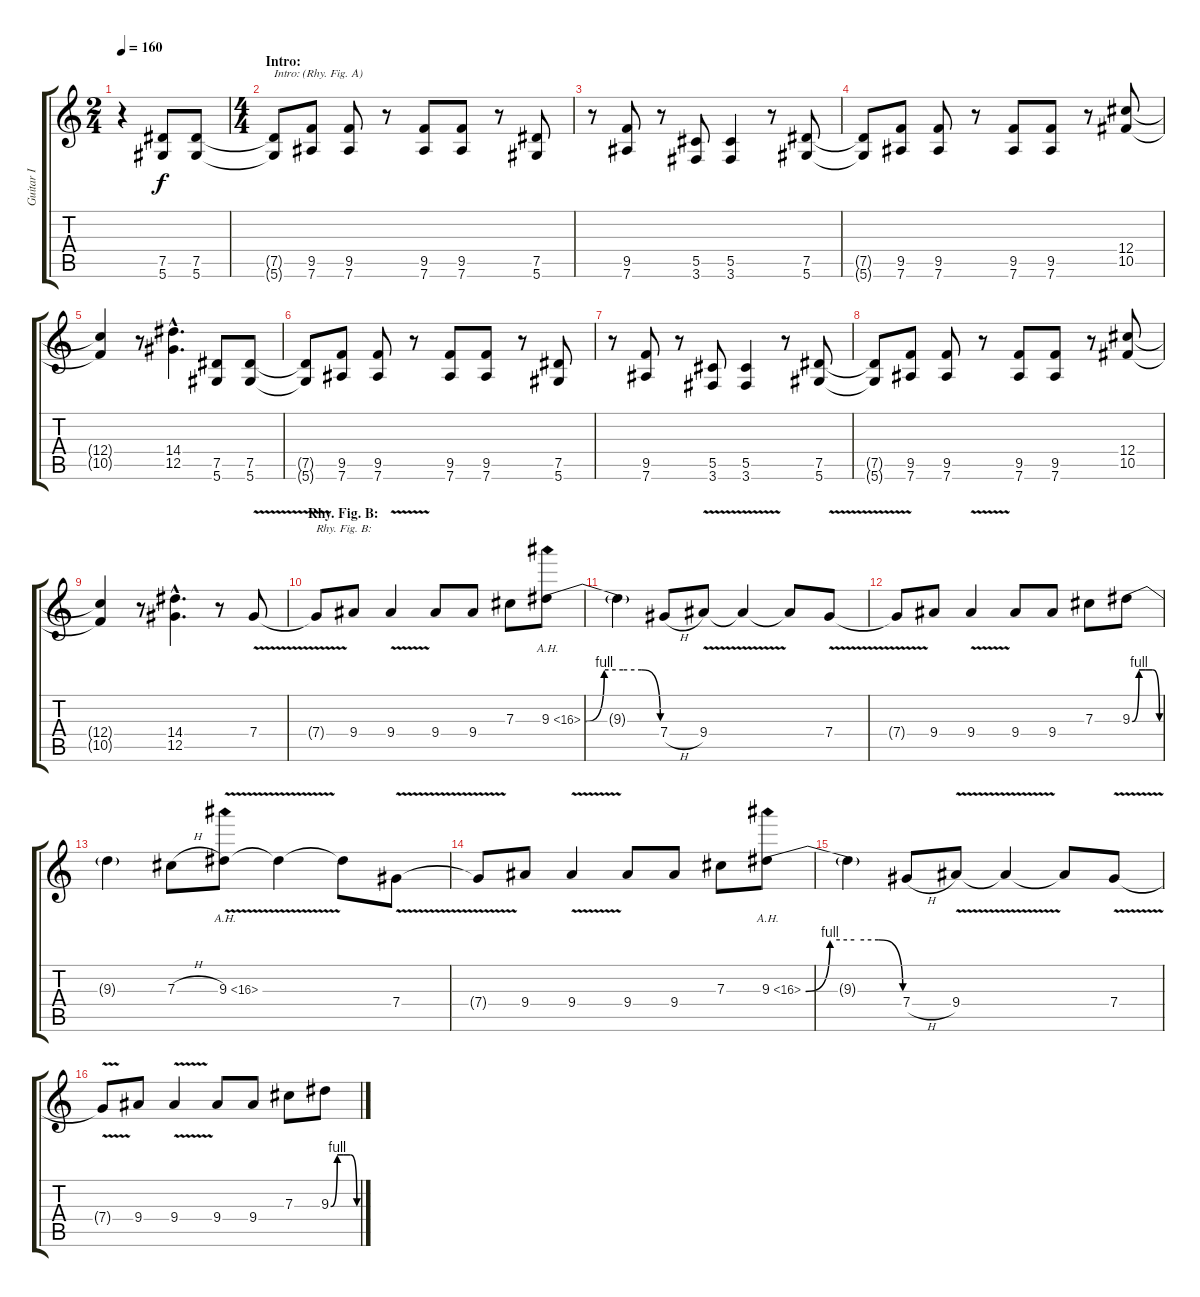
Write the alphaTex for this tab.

\track ("Guitar I" "Guitar I") {instrument distortionguitar}
\staff {score tabs}
\tuning (Eb4 Bb3 Gb3 Db3 Ab2 Eb2) {hide}
\ts (2 4)
\tempo 160
\clef g2
\ks c
r.4{dy f instrument distortionguitar} (7.5 5.6).8 (7.5 5.6).8 |
\ts (4 4)
\section ("" "Intro:")
(7.5{t} 5.6{t}).8{txt "Intro: (Rhy. Fig. A)"} (9.5 7.6).8 (9.5 7.6).8 r.8 (9.5 7.6).8 (9.5 7.6).8 r.8 (7.5 5.6).8 |
r.8 (9.5 7.6).8 r.8 (5.5 3.6).8 (5.5 3.6).4 r.8 (7.5 5.6).8 |
(7.5{t} 5.6{t}).8 (9.5 7.6).8 (9.5 7.6).8 r.8 (9.5 7.6).8 (9.5 7.6).8 r.8 (12.4 10.5).8 |
(12.4{t} 10.5{t}).4 r.8 (14.4{hac} 12.5{hac}).4{d} (7.5 5.6).8 (7.5 5.6).8 |
(7.5{t} 5.6{t}).8 (9.5 7.6).8 (9.5 7.6).8 r.8 (9.5 7.6).8 (9.5 7.6).8 r.8 (7.5 5.6).8 |
r.8 (9.5 7.6).8 r.8 (5.5 3.6).8 (5.5 3.6).4 r.8 (7.5 5.6).8 |
(7.5{t} 5.6{t}).8 (9.5 7.6).8 (9.5 7.6).8 r.8 (9.5 7.6).8 (9.5 7.6).8 r.8 (12.4 10.5).8 |
(12.4{t} 10.5{t}).4 r.8 (14.4{hac} 12.5{hac}).4{d} r.8 7.4{v}.8 |
\section ("" "Rhy. Fig. B:")
7.4{t}.8{txt "Rhy. Fig. B:"} 9.4.8 9.4{v}.4 9.4.8 9.4.8 7.3.8 9.3{be (custom 0 0 15 4 30 4 45 4 60 0) ah 7}.8 |
9.3{t}.4 7.4{h}.8 9.4{v}.8 9.4{t}.4 9.4{t}.8 7.4{v}.8 |
7.4{t}.8 9.4.8 9.4{v}.4 9.4.8 9.4.8 7.3.8 9.3{be (custom 0 0 15 4 30 4 45 4 60 0)}.8 |
9.3{t}.4 7.3{h}.8 9.3{ah 7 v}.8 9.3{t}.4 9.3{t}.8 7.4{v}.8 |
7.4{t}.8 9.4.8 9.4{v}.4 9.4.8 9.4.8 7.3.8 9.3{be (custom 0 0 15 4 30 4 45 4 60 0) ah 7}.8 |
9.3{t}.4 7.4{h}.8 9.4{v}.8 9.4{t}.4 9.4{t}.8 7.4{v}.8 |
7.4{t}.8 9.4.8 9.4{v}.4 9.4.8 9.4.8 7.3.8 9.3{be (custom 0 0 15 4 30 4 45 4 60 0)}.8
